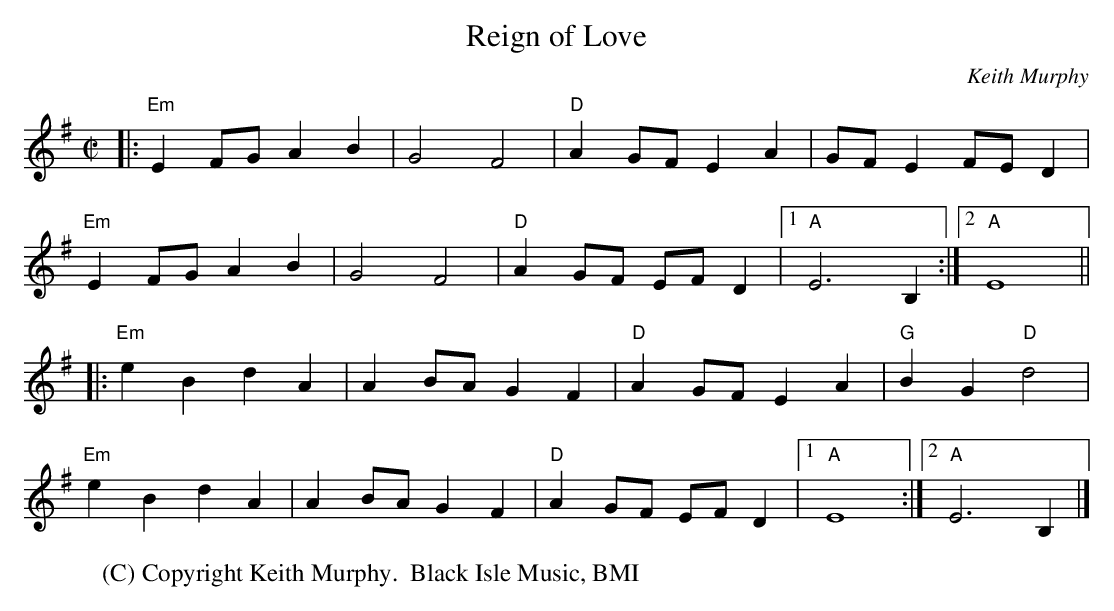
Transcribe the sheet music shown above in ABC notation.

X:1
T:Reign of Love
C:Keith Murphy
M:C|
K:Em
L:1/4
|:"Em"E F/2G/2 A B|G2 F2|"D"A G/2F/2 E A|G/2F/2 E F/2E/2 D|
  "Em"E F/2G/2 A B|G2 F2|"D"A G/2F/2 E/2F/2 D|1 "A" E3 B,:|2 "A" E4||
|:"Em"e B d A|A B/2A/2 G F|"D"A G/2F/2 E A|"G"B G"D"d2|
  "Em"e B d A|A B/2A/2 G F|"D"A G/2F/2 E/2F/2 D|1 "A" E4 :|2 "A" E3 B,|]
W:(C) Copyright Keith Murphy.  Black Isle Music, BMI
